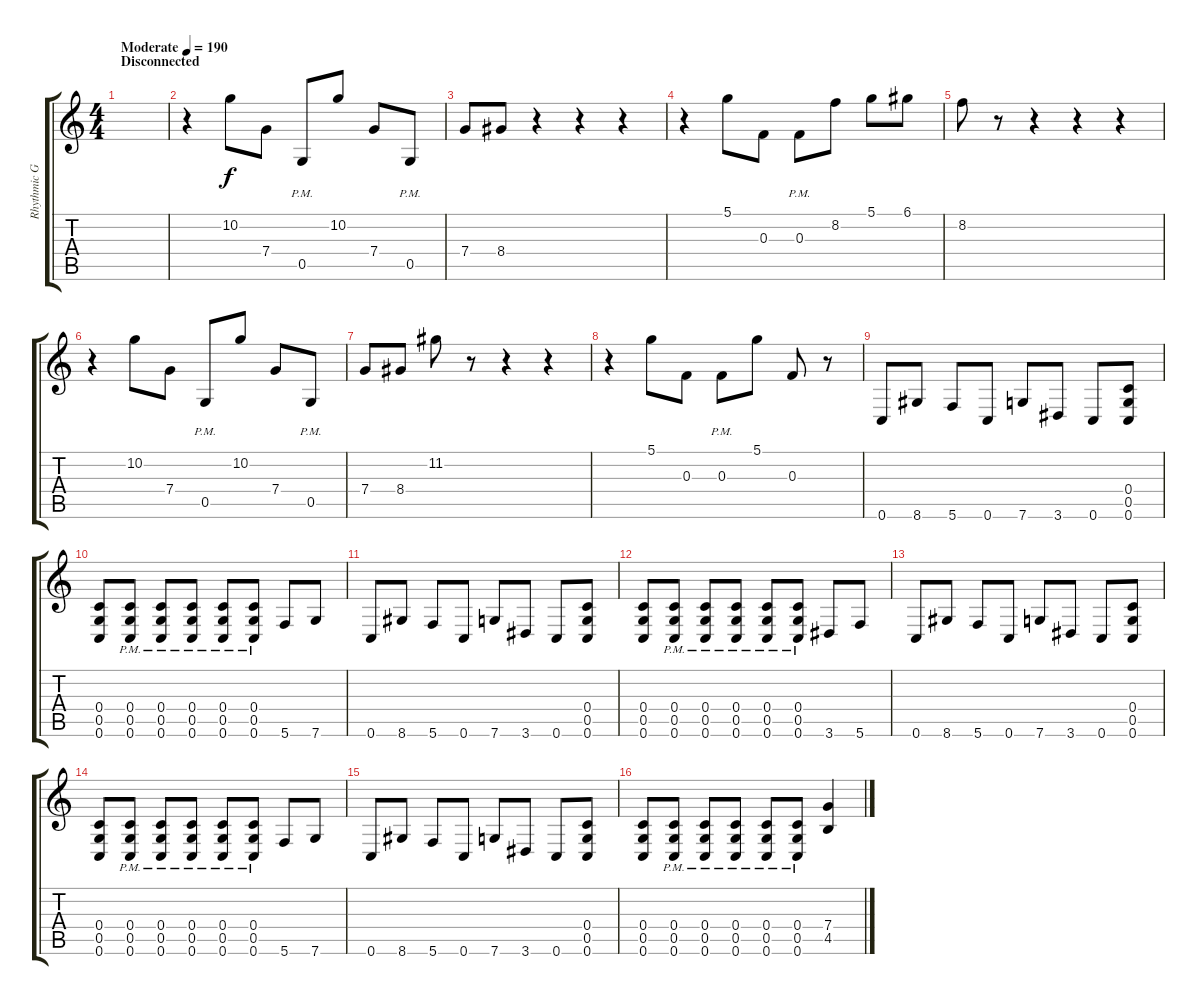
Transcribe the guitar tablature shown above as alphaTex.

\track ("Rhythmic Guitar (Drop C)" "Rhythmic G") {instrument distortionguitar}
\staff {score tabs}
\tuning (D4 A3 F3 C3 G2 C2) {hide}
\ts (4 4)
\section ("" "Disconnected")
\tempo (190 "Moderate")
\clef g2
\ks c
|
r.4 10.2.8 7.4.8 0.5{pm}.8 10.2.8 7.4.8 0.5{pm}.8 |
7.4.8 8.4.8 r.4 r.4 r.4 |
r.4 5.1.8 0.3.8 0.3{pm}.8 8.2.8 5.1.8 6.1.8 |
8.2.8 r.8 r.4 r.4 r.4 |
r.4 10.2.8 7.4.8 0.5{pm}.8 10.2.8 7.4.8 0.5{pm}.8 |
7.4.8 8.4.8 11.2.8 r.8 r.4 r.4 |
r.4 5.1.8 0.3.8 0.3{pm}.8 5.1.8 0.3.8 r.8 |
0.6.8 8.6.8 5.6.8 0.6.8 7.6.8 3.6.8 0.6.8 (0.4 0.5 0.6).8 |
(0.4 0.5 0.6).8 (0.4{pm} 0.5{pm} 0.6{pm}).8 (0.4{pm} 0.5{pm} 0.6{pm}).8 (0.4{pm} 0.5{pm} 0.6{pm}).8 (0.4{pm} 0.5{pm} 0.6{pm}).8 (0.4{pm} 0.5{pm} 0.6{pm}).8 5.6.8 7.6.8 |
0.6.8 8.6.8 5.6.8 0.6.8 7.6.8 3.6.8 0.6.8 (0.4 0.5 0.6).8 |
(0.4 0.5 0.6).8 (0.4{pm} 0.5{pm} 0.6{pm}).8 (0.4{pm} 0.5{pm} 0.6{pm}).8 (0.4{pm} 0.5{pm} 0.6{pm}).8 (0.4{pm} 0.5{pm} 0.6{pm}).8 (0.4{pm} 0.5{pm} 0.6{pm}).8 3.6.8 5.6.8 |
0.6.8 8.6.8 5.6.8 0.6.8 7.6.8 3.6.8 0.6.8 (0.4 0.5 0.6).8 |
(0.4 0.5 0.6).8 (0.4{pm} 0.5{pm} 0.6{pm}).8 (0.4{pm} 0.5{pm} 0.6{pm}).8 (0.4{pm} 0.5{pm} 0.6{pm}).8 (0.4{pm} 0.5{pm} 0.6{pm}).8 (0.4{pm} 0.5{pm} 0.6{pm}).8 5.6.8 7.6.8 |
0.6.8 8.6.8 5.6.8 0.6.8 7.6.8 3.6.8 0.6.8 (0.4 0.5 0.6).8 |
(0.4 0.5 0.6).8 (0.4{pm} 0.5{pm} 0.6{pm}).8 (0.4{pm} 0.5{pm} 0.6{pm}).8 (0.4{pm} 0.5{pm} 0.6{pm}).8 (0.4{pm} 0.5{pm} 0.6{pm}).8 (0.4{pm} 0.5{pm} 0.6{pm}).8 (7.4 4.5).4
